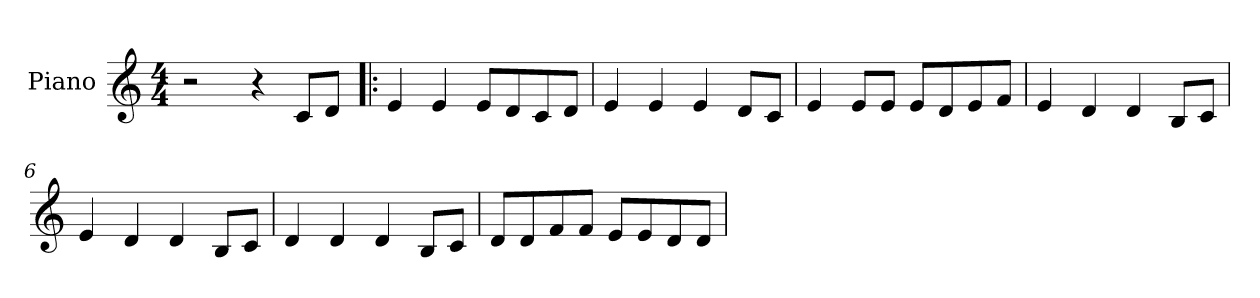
**kern
*part1
*staff1
*I"Piano
!!LO:PB:g=z
*clefG2
*k[]
*C:
*M4/4
*MM120
=1
2r
4r
8ci/L
8di/J
=2!|:
4ei/
4ei/
8ei/L
8di/
8ci/
8di/J
=3
4ei/
4ei/
4ei/
8di/L
8ci/J
=4
4ei/
8ei/L
8ei/J
8ei/L
8di/
8ei/
8fi/J
=5
4ei/
4di/
4di/
8Bi/L
8ci/J
=6
4ei/
4di/
4di/
8Bi/L
8ci/J
!!LO:LB:g=z
=7
4di/
4di/
4di/
8Bi/L
8ci/J
=8
8di/L
8di/
8fi/
8fi/J
8ei/L
8ei/
8di/
8di/J
=
*-
